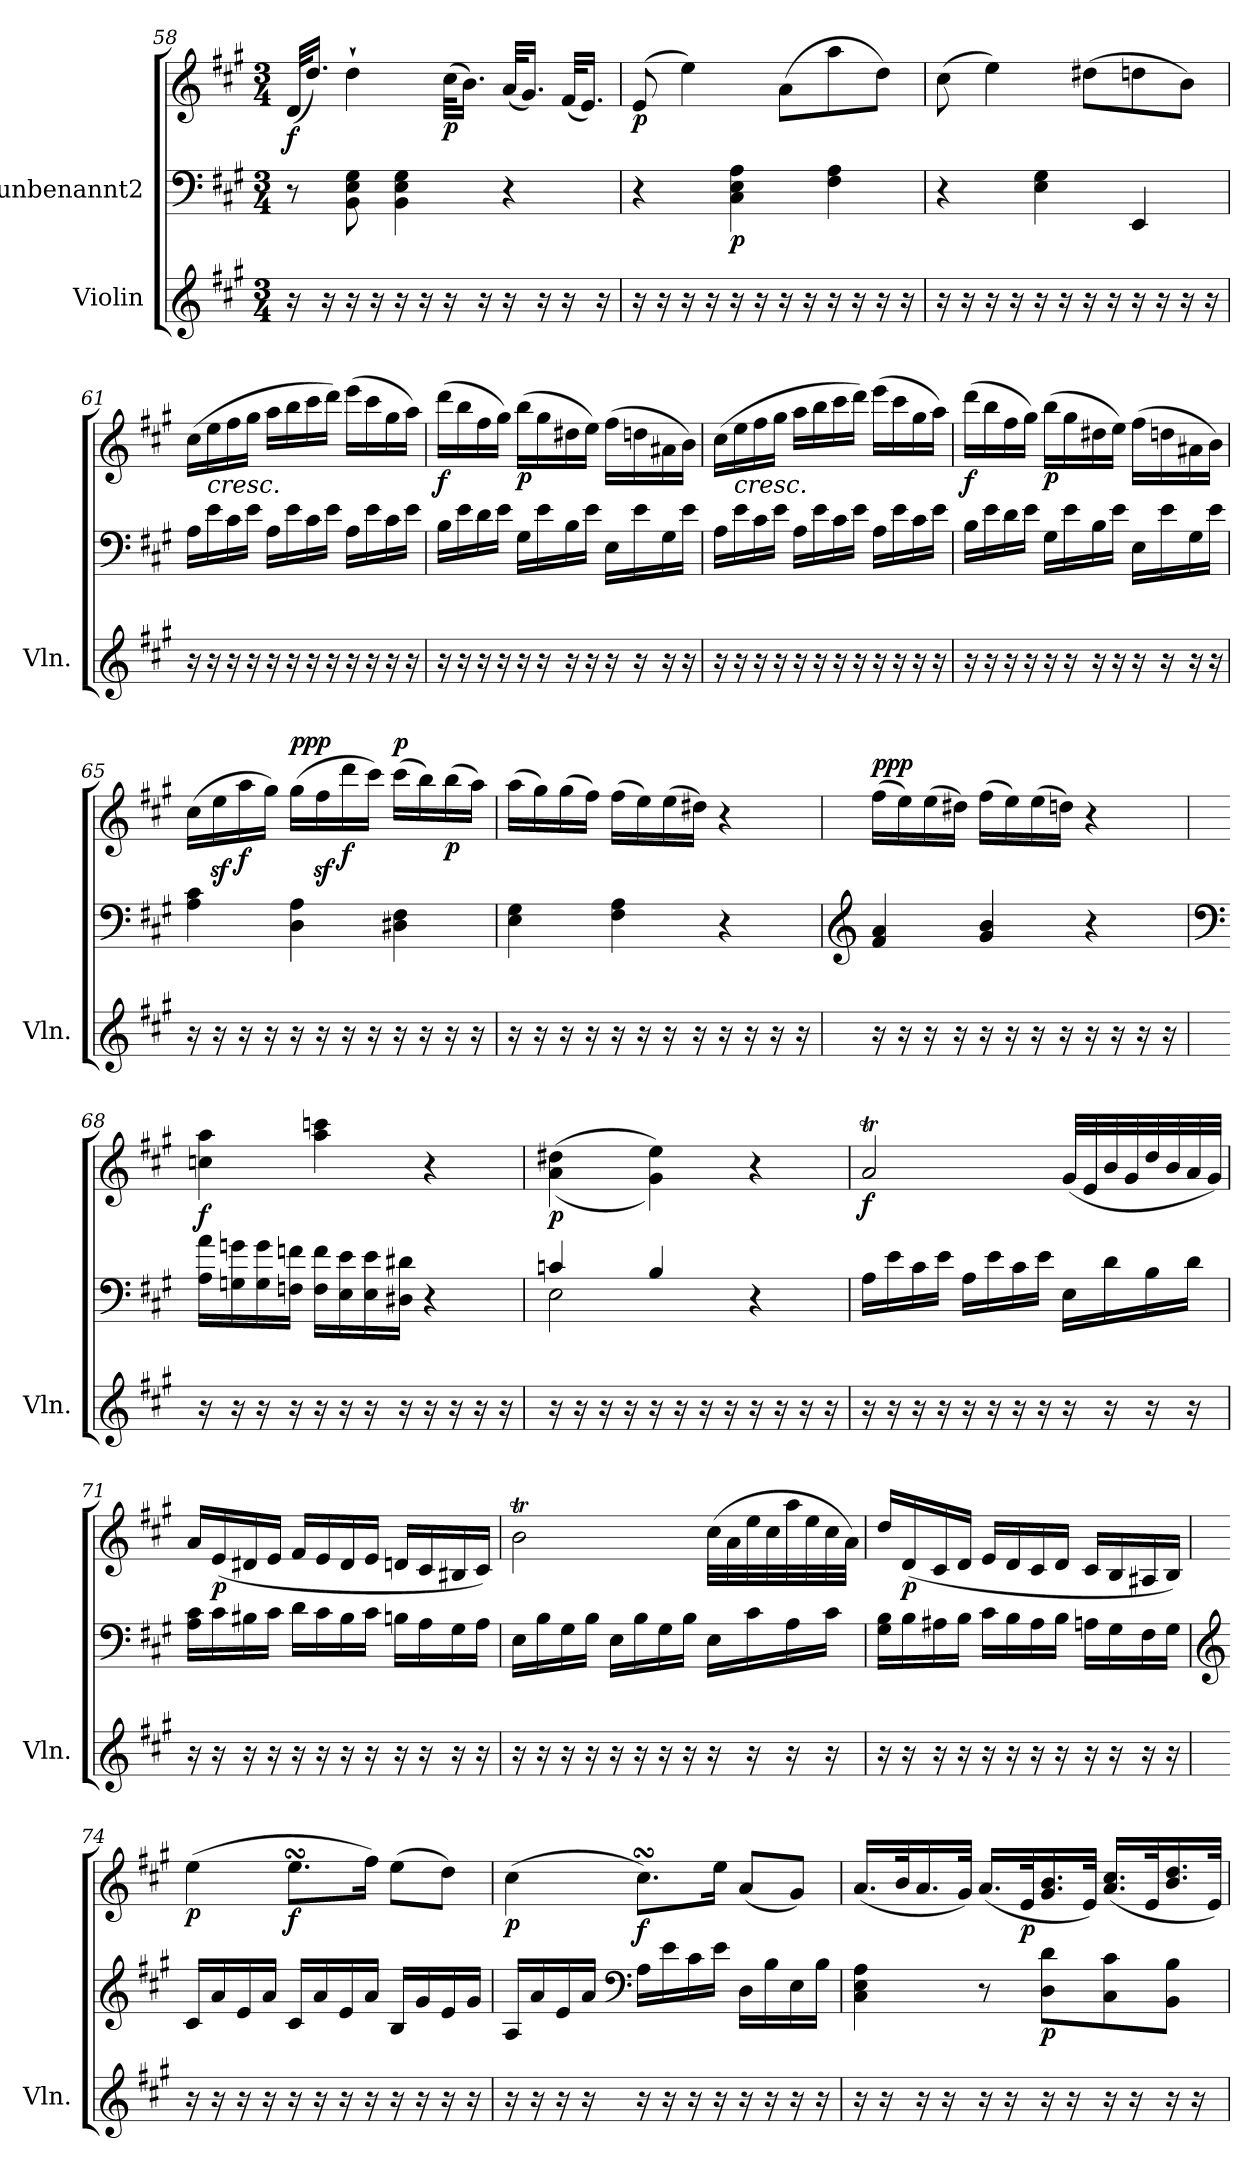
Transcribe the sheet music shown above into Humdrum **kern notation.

**kern	**kern	**kern	**dynam
*part2	*part1	*part1	*part1
*staff3	*staff2	*staff1	*staff1/2
*I"Violin	*I"unbenannt2	*	*
*I'Vln.	*	*	*
!!LO:LB:g=z
*clefG2	*clefF4	*clefG2	*
*k[f#c#g#]	*k[f#c#g#]	*k[f#c#g#]	*
*M3/4	*M3/4	*M3/4	*
=58	=58	=58	=58
!	!	!	!LO:DY:b
16r	8r	(<32d/KLL	f
.	.	16.dd/JJ)	.
16r	.	.	.
16r	8BB\ 8E\ 8G#\	4dd`\	.
16r	.	.	.
16r	4BB\ 4E\ 4G#\	.	.
16r	.	.	.
!	!	!	!LO:DY:b
16r	.	(>32cc#\KLL	p
.	.	16.b\JJ)	.
16r	.	.	.
16r	4r	(<32a/KLL	.
.	.	16.g#/JJ)	.
16r	.	.	.
16r	.	(<32f#/KLL	.
.	.	16.e/JJ)	.
16r	.	.	.
=59	=59	=59	=59
!	!	!	!LO:DY:b
16r	4r	(>8e/	p
16r	.	.	.
16r	.	4ee\)	.
16r	.	.	.
!	!	!	!LO:DY:b=2
16r	4C#\ 4E\ 4A\	.	p
16r	.	.	.
16r	.	(>8a\L	.
16r	.	.	.
16r	4F#\ 4A\	8aa\	.
16r	.	.	.
16r	.	8dd\J)	.
16r	.	.	.
=60	=60	=60	=60
16r	4r	(>8cc#\	.
16r	.	.	.
16r	.	4ee\)	.
16r	.	.	.
16r	4E\ 4G#\	.	.
16r	.	.	.
16r	.	(>8dd#X\L	.
16r	.	.	.
16r	4EE/	8ddn\	.
16r	.	.	.
16r	.	8b\J)	.
16r	.	.	.
=61	=61	=61	=61
16r	16A\LL	(>16cc#\LL	.
!	!	!LO:TX:b:i:t=cresc.	!
16r	16e\	16ee\	.
16r	16c#\	16ff#\	.
16r	16e\JJ	16gg#\JJ	.
16r	16A\LL	16aa\LL	.
16r	16e\	16bb\	.
16r	16c#\	16ccc#\	.
16r	16e\JJ	16ddd\JJ)	.
16r	16A\LL	(>16eee\LL	.
16r	16e\	16ccc#\	.
16r	16c#\	16gg#\	.
16r	16e\JJ	16aa\JJ)	.
!!LO:LB:g=z
=62	=62	=62	=62
!	!	!	!LO:DY:b
16r	16B\LL	(>16ddd\LL	f
16r	16e\	16bb\	.
16r	16d\	16ff#\	.
16r	16e\JJ	16gg#\JJ)	.
!	!	!	!LO:DY:b
16r	16G#\LL	(>16bb\LL	p
16r	16e\	16gg#\	.
16r	16B\	16dd#X\	.
16r	16e\JJ	16ee\JJ)	.
16r	16E\LL	(>16ff#\LL	.
16r	16e\	16ddn\	.
16r	16G#\	16a#X\	.
16r	16e\JJ	16b\JJ)	.
=63	=63	=63	=63
16r	16A\LL	(>16cc#\LL	.
!	!	!LO:TX:b:i:t=cresc.	!
16r	16e\	16ee\	.
16r	16c#\	16ff#\	.
16r	16e\JJ	16gg#\JJ	.
16r	16A\LL	16aa\LL	.
16r	16e\	16bb\	.
16r	16c#\	16ccc#\	.
16r	16e\JJ	16ddd\JJ)	.
16r	16A\LL	(>16eee\LL	.
16r	16e\	16ccc#\	.
16r	16c#\	16gg#\	.
16r	16e\JJ	16aa\JJ)	.
=64	=64	=64	=64
!	!	!	!LO:DY:b
16r	16B\LL	(>16ddd\LL	f
16r	16e\	16bb\	.
16r	16d\	16ff#\	.
16r	16e\JJ	16gg#\JJ)	.
!	!	!	!LO:DY:b
16r	16G#\LL	(>16bb\LL	p
16r	16e\	16gg#\	.
16r	16B\	16dd#X\	.
16r	16e\JJ	16ee\JJ)	.
16r	16E\LL	(>16ff#\LL	.
16r	16e\	16ddn\	.
16r	16G#\	16a#X\	.
16r	16e\JJ	16b\JJ)	.
!!LO:PB:g=z
=65	=65	=65	=65
16r	4A\ 4c#\	(>16cc#\LL	.
16r	.	16eez>\	.
!	!	!	!LO:DY:b
16r	.	16aa\	f
16r	.	16gg#\JJ)	.
!	!	!	!LO:DY:b=2
!	!	!	!LO:DY:n=1:b
!	!	!	!LO:DY:n=2:a
16r	4D\ 4A\	(>16gg#\LL	p p p
16r	.	16ff#z>\	.
!	!	!	!LO:DY:n=3:b
16r	.	16ddd\	f
16r	.	16ccc#\JJ)	.
!	!	!	!LO:DY:n=4:a
16r	4D#X\ 4F#\	(>16ccc#\LL	p
16r	.	16bb\)	.
!	!	!	!LO:DY:n=5:b
16r	.	(>16bb\	p
16r	.	16aa\JJ)	.
=66	=66	=66	=66
16r	4E\ 4G#\	(>16aa\LL	.
16r	.	16gg#\)	.
16r	.	(>16gg#\	.
16r	.	16ff#\JJ)	.
16r	4F#\ 4A\	(>16ff#\LL	.
16r	.	16ee\)	.
16r	.	(>16ee\	.
16r	.	16dd#X\JJ)	.
16r	4r	4r	.
16r	.	.	.
16r	.	.	.
16r	.	.	.
=67	=67	=67	=67
*	*clefG2	*	*
!	!	!	!LO:DY:b
!	!	!	!LO:DY:n=1:a
16r	4f#/ 4a/	(>16ff#\LL	p pp
16r	.	16ee\)	.
16r	.	(>16ee\	.
16r	.	16dd#X\JJ)	.
16r	4g#/ 4b/	(>16ff#\LL	.
16r	.	16ee\)	.
16r	.	(>16ee\	.
16r	.	16ddn\JJ)	.
16r	4r	4r	.
16r	.	.	.
16r	.	.	.
16r	.	.	.
!!LO:LB:g=z
=68	=68	=68	=68
*	*clefF4	*	*
!	!	!	!LO:DY:b
16r	16A\ 16a\LL	4ccn\ 4aa\	f
16r	16Gn\ 16gn\	.	.
16r	16G\ 16g\	.	.
16r	16Fn\ 16fn\JJ	.	.
16r	16F\ 16f\LL	4aa\ 4cccn\	.
16r	16E\ 16e\	.	.
16r	16E\ 16e\	.	.
16r	16D#X\ 16d#X\JJ	.	.
16r	4r	4r	.
16r	.	.	.
16r	.	.	.
16r	.	.	.
=69	=69	=69	=69
*	*^	*	*
!	!	!	!	!LO:DY:b
16r	4cn/	2E\	(>(<4a\ 4dd#X\	p
16r	.	.	.	.
16r	.	.	.	.
16r	.	.	.	.
16r	4B/	.	4g#\ 4ee\))	.
16r	.	.	.	.
16r	.	.	.	.
16r	.	.	.	.
16r	4r	4ryy	4r	.
16r	.	.	.	.
16r	.	.	.	.
16r	.	.	.	.
*	*v	*v	*	*
=70	=70	=70	=70
!	!	!	!LO:DY:b
16r	16A\LL	2aT/	f
16r	16e\	.	.
16r	16c#\	.	.
16r	16e\JJ	.	.
16r	16A\LL	.	.
16r	16e\	.	.
16r	16c#\	.	.
16r	16e\JJ	.	.
16r	16E\LL	(<32g#/LLL	.
.	.	32e/	.
16r	16d\	32b/	.
.	.	32g#/	.
16r	16B\	32dd/	.
.	.	32b/	.
16r	16d\JJ	32a/	.
.	.	32g#/JJJ)	.
!!LO:LB:g=z
=71	=71	=71	=71
16r	16A\ 16c#\LL	16a/LL	.
!	!	!	!LO:DY:b
16r	16c#\	(<16e/	p
16r	16B#X\	16d#X/	.
16r	16c#\JJ	16e/JJ	.
16r	16d\LL	16f#/LL	.
16r	16c#\	16e/	.
16r	16B#\	16d#/	.
16r	16c#\JJ	16e/JJ	.
16r	16Bn\LL	16dn/LL	.
16r	16A\	16c#/	.
16r	16G#\	16B#X/	.
16r	16A\JJ	16c#/JJ)	.
=72	=72	=72	=72
16r	16E\LL	2bT\	.
16r	16B\	.	.
16r	16G#\	.	.
16r	16B\JJ	.	.
16r	16E\LL	.	.
16r	16B\	.	.
16r	16G#\	.	.
16r	16B\JJ	.	.
16r	16E\LL	(>32cc#\LLL	.
.	.	32a\	.
16r	16c#\	32ee\	.
.	.	32cc#\	.
16r	16A\	32aa\	.
.	.	32ee\	.
16r	16c#\JJ	32cc#\	.
.	.	32a\JJJ)	.
!!LO:LB:g=z
=73	=73	=73	=73
16r	16G#\ 16B\LL	16dd/LL	.
!	!	!	!LO:DY:b
16r	16B\	(<16d/	p
16r	16A#X\	16c#/	.
16r	16B\JJ	16d/JJ	.
16r	16c#\LL	16e/LL	.
16r	16B\	16d/	.
16r	16A#\	16c#/	.
16r	16B\JJ	16d/JJ	.
16r	16An\LL	16c#/LL	.
16r	16G#\	16B/	.
16r	16F#\	16A#X/	.
16r	16G#\JJ	16B/JJ)	.
=74	=74	=74	=74
*	*clefG2	*	*
!	!	!	!LO:DY:b
16r	16c#/LL	(>4ee\	p
16r	16a/	.	.
16r	16e/	.	.
16r	16a/JJ	.	.
!	!	!	!LO:DY:b
16r	16c#/LL	8.eesSSS\L	f
16r	16a/	.	.
16r	16e/	.	.
16r	16a/JJ	16ff#\Jk)	.
16r	16B/LL	(>8ee\L	.
16r	16g#/	.	.
16r	16e/	8dd\J)	.
16r	16g#/JJ	.	.
!!LO:PB:g=z
=75	=75	=75	=75
!	!	!	!LO:DY:b
16r	16A/LL	(>4cc#\	p
16r	16a/	.	.
16r	16e/	.	.
16r	16a/JJ	.	.
*	*clefF4	*	*
!	!	!	!LO:DY:b
16r	16A\LL	8.cc#sSsS\L)	f
16r	16e\	.	.
16r	16c#\	.	.
16r	16e\JJ	16ee\Jk	.
16r	16D\LL	(<8a/L	.
16r	16B\	.	.
16r	16E\	8g#/J)	.
16r	16B\JJ	.	.
=76	=76	=76	=76
16r	4C#\ 4E\ 4A\	(<16.a/LL	.
16r	.	.	.
.	.	32b/K	.
16r	.	16.a/	.
16r	.	.	.
.	.	32g#/JJk)	.
16r	8r	(<16.a/LL	.
16r	.	.	.
!	!	!	!LO:DY:b
.	.	32e/K	p
!	!	!	!LO:DY:b=2
16r	8D\ 8d\L	16.g#/ 16.b/	p
16r	.	.	.
.	.	32e/JJk)	.
16r	8C#\ 8c#\	(<16.a/ 16.cc#/LL	.
16r	.	.	.
.	.	32e/K	.
16r	8BB\ 8B\J	16.b/ 16.dd/	.
16r	.	.	.
.	.	32e/JJk)	.
=	=	=	=
*-	*-	*-	*-
